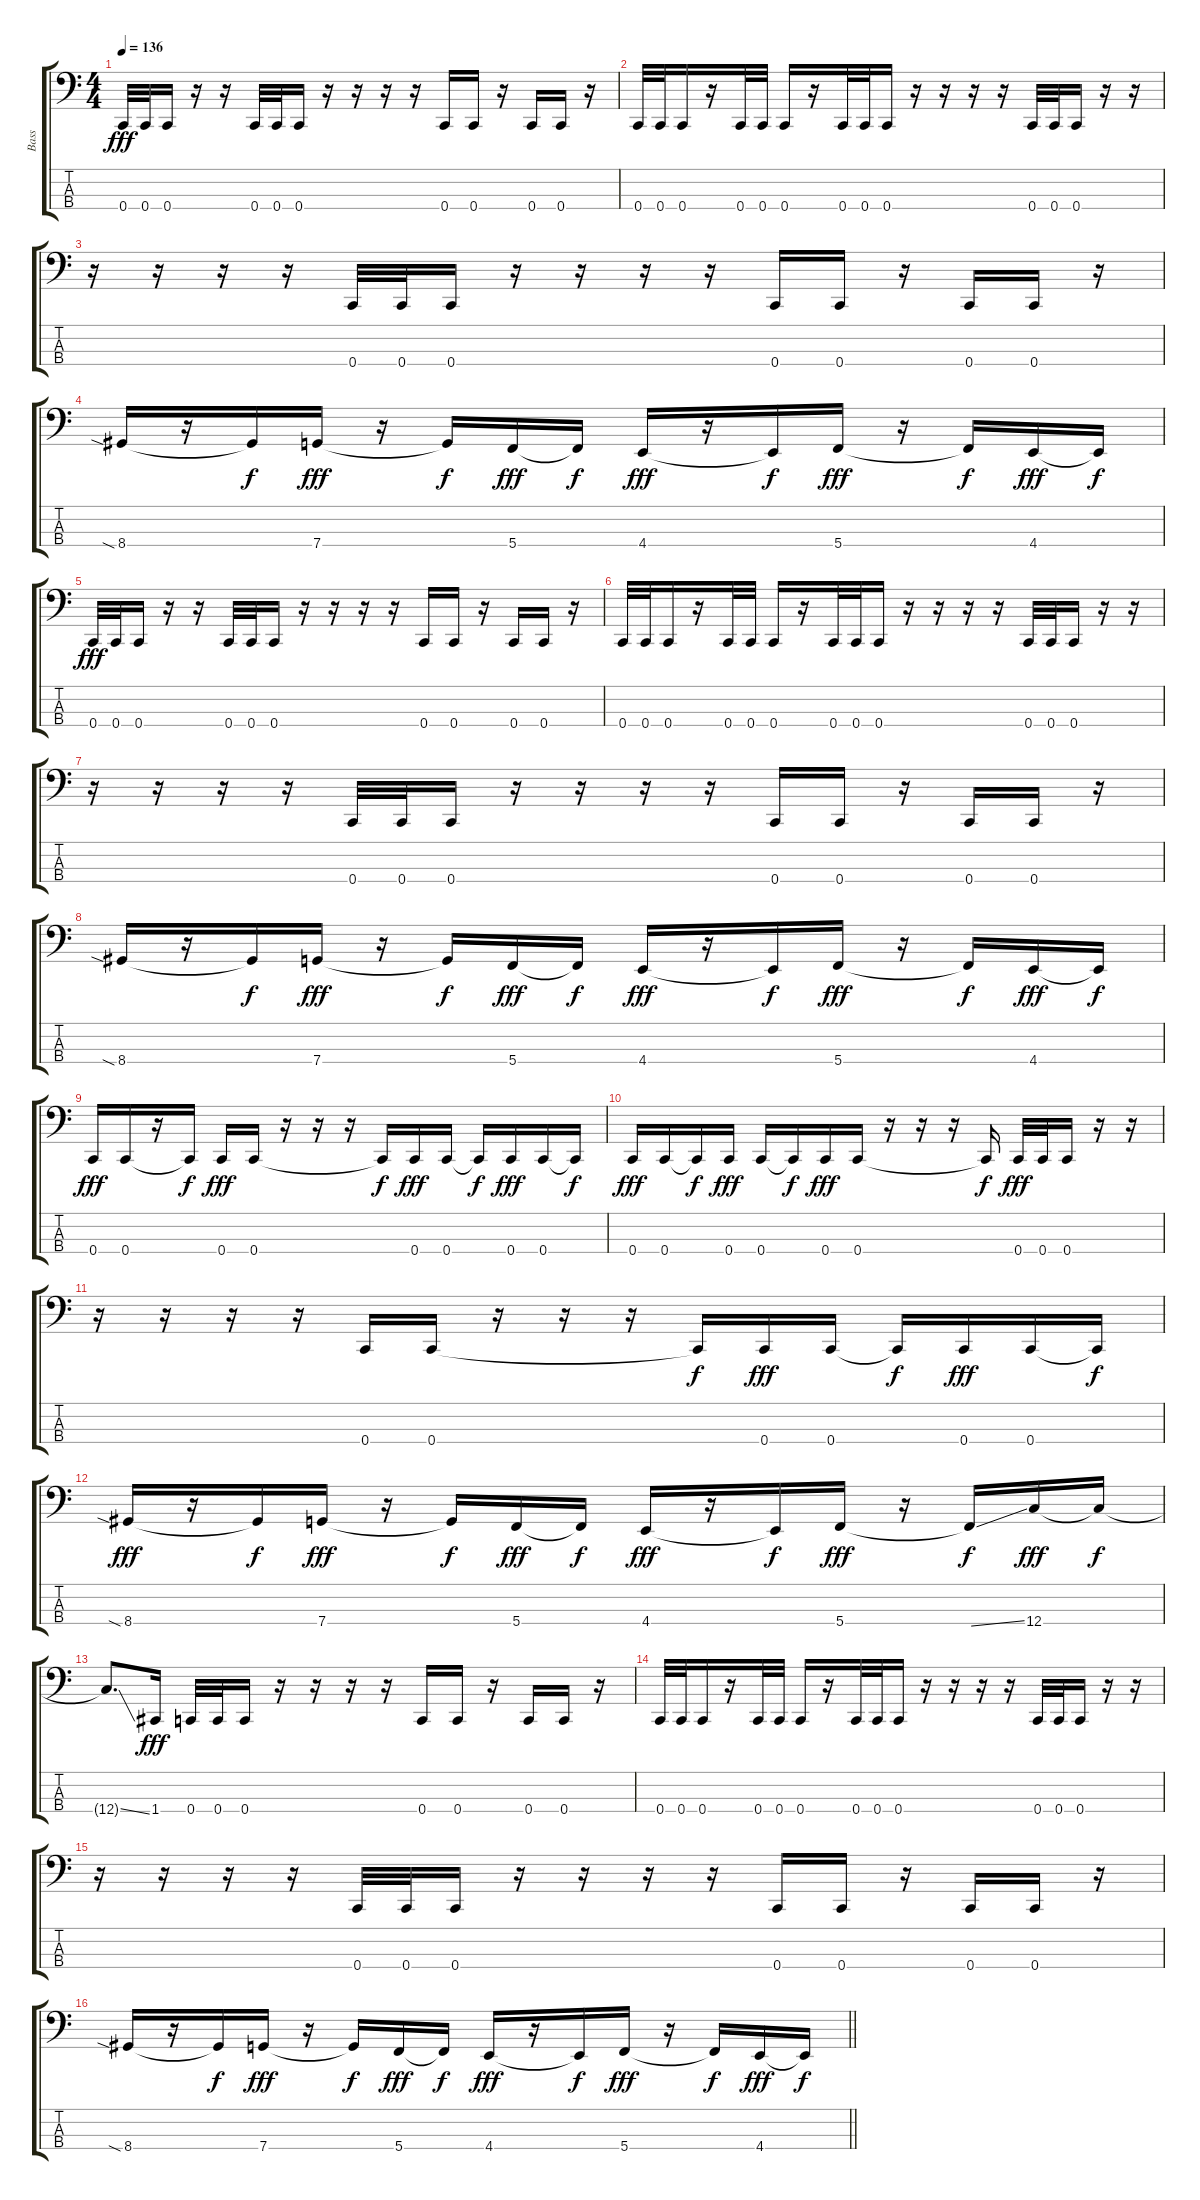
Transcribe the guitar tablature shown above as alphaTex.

\track ("Bass" "Bass") {instrument electricbasspick}
\staff {score tabs}
\tuning (F2 C2 G1 C1) {hide}
\ts (4 4)
\section ("" "")
\tempo 136
\clef f4
\ks c
0.4.32{dy fff} 0.4.32 0.4.16 r.16 r.16 0.4.32 0.4.32 0.4.16 r.16 r.16 r.16 r.16 0.4.16 0.4.16 r.16 0.4.16 0.4.16 r.16 |
0.4.32 0.4.32 0.4.16 r.16 0.4.32 0.4.32 0.4.16 r.16 0.4.32 0.4.32 0.4.16 r.16 r.16 r.16 r.16 0.4.32 0.4.32 0.4.16 r.16 r.16 |
r.16 r.16 r.16 r.16 0.4.32 0.4.32 0.4.16 r.16 r.16 r.16 r.16 0.4.16 0.4.16 r.16 0.4.16 0.4.16 r.16 |
8.4{sia}.16 r.16 8.4{t}.16{dy f} 7.4.16{dy fff} r.16 7.4{t}.16{dy f} 5.4.16{dy fff} 5.4{t}.16{dy f} 4.4.16{dy fff} r.16 4.4{t}.16{dy f} 5.4.16{dy fff} r.16 5.4{t}.16{dy f} 4.4.16{dy fff} 4.4{t}.16{dy f} |
0.4.32{dy fff} 0.4.32 0.4.16 r.16 r.16 0.4.32 0.4.32 0.4.16 r.16 r.16 r.16 r.16 0.4.16 0.4.16 r.16 0.4.16 0.4.16 r.16 |
0.4.32 0.4.32 0.4.16 r.16 0.4.32 0.4.32 0.4.16 r.16 0.4.32 0.4.32 0.4.16 r.16 r.16 r.16 r.16 0.4.32 0.4.32 0.4.16 r.16 r.16 |
r.16 r.16 r.16 r.16 0.4.32 0.4.32 0.4.16 r.16 r.16 r.16 r.16 0.4.16 0.4.16 r.16 0.4.16 0.4.16 r.16 |
8.4{sia}.16 r.16 8.4{t}.16{dy f} 7.4.16{dy fff} r.16 7.4{t}.16{dy f} 5.4.16{dy fff} 5.4{t}.16{dy f} 4.4.16{dy fff} r.16 4.4{t}.16{dy f} 5.4.16{dy fff} r.16 5.4{t}.16{dy f} 4.4.16{dy fff} 4.4{t}.16{dy f} |
0.4.16{dy fff} 0.4.16 r.16 0.4{t}.16{dy f} 0.4.16{dy fff} 0.4.16 r.16 r.16 r.16 0.4{t}.16{dy f} 0.4.16{dy fff} 0.4.16 0.4{t}.16{dy f} 0.4.16{dy fff} 0.4.16 0.4{t}.16{dy f} |
0.4.16{dy fff} 0.4.16 0.4{t}.16{dy f} 0.4.16{dy fff} 0.4.16 0.4{t}.16{dy f} 0.4.16{dy fff} 0.4.16 r.16 r.16 r.16 0.4{t}.16{dy f} 0.4.32{dy fff} 0.4.32 0.4.16 r.16 r.16 |
r.16 r.16 r.16 r.16 0.4.16 0.4.16 r.16 r.16 r.16 0.4{t}.16{dy f} 0.4.16{dy fff} 0.4.16 0.4{t}.16{dy f} 0.4.16{dy fff} 0.4.16 0.4{t}.16{dy f} |
8.4{sia}.16{dy fff} r.16 8.4{t}.16{dy f} 7.4.16{dy fff} r.16 7.4{t}.16{dy f} 5.4.16{dy fff} 5.4{t}.16{dy f} 4.4.16{dy fff} r.16 4.4{t}.16{dy f} 5.4.16{dy fff} r.16 5.4{ss t}.16{dy f} 12.4.16{dy fff} 12.4{t}.16{dy f} |
12.4{ss t}.8{d} 1.4.16{dy fff} 0.4.32 0.4.32 0.4.16 r.16 r.16 r.16 r.16 0.4.16 0.4.16 r.16 0.4.16 0.4.16 r.16 |
0.4.32 0.4.32 0.4.16 r.16 0.4.32 0.4.32 0.4.16 r.16 0.4.32 0.4.32 0.4.16 r.16 r.16 r.16 r.16 0.4.32 0.4.32 0.4.16 r.16 r.16 |
r.16 r.16 r.16 r.16 0.4.32 0.4.32 0.4.16 r.16 r.16 r.16 r.16 0.4.16 0.4.16 r.16 0.4.16 0.4.16 r.16 |
\barLineRight lightlight
8.4{sia}.16 r.16 8.4{t}.16{dy f} 7.4.16{dy fff} r.16 7.4{t}.16{dy f} 5.4.16{dy fff} 5.4{t}.16{dy f} 4.4.16{dy fff} r.16 4.4{t}.16{dy f} 5.4.16{dy fff} r.16 5.4{t}.16{dy f} 4.4.16{dy fff} 4.4{t}.16{dy f}
